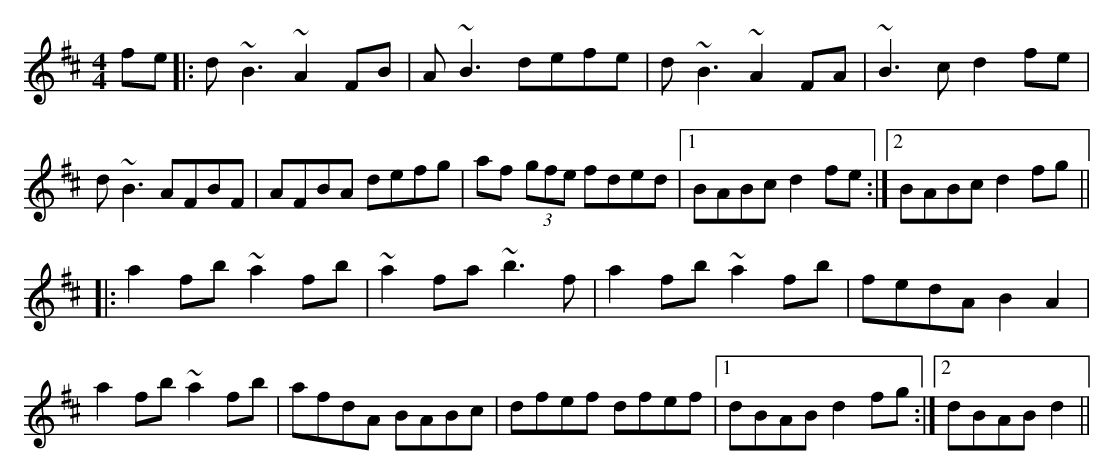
X:1
M:4/4
K:D
fe|:d~B3 ~A2FB|A~B3 defe|d~B3 ~A2FA|~B3c d2fe|
d~B3 AFBF|AFBA defg|af (3gfe fded|1 BABc d2fe:|2 BABc d2fg||
|:a2fb ~a2fb|~a2fa ~b3f|a2fb ~a2fb|fedA B2A2|
a2fb ~a2fb|afdA BABc|dfef dfef|1 dBAB d2fg:|2 dBAB d2||
